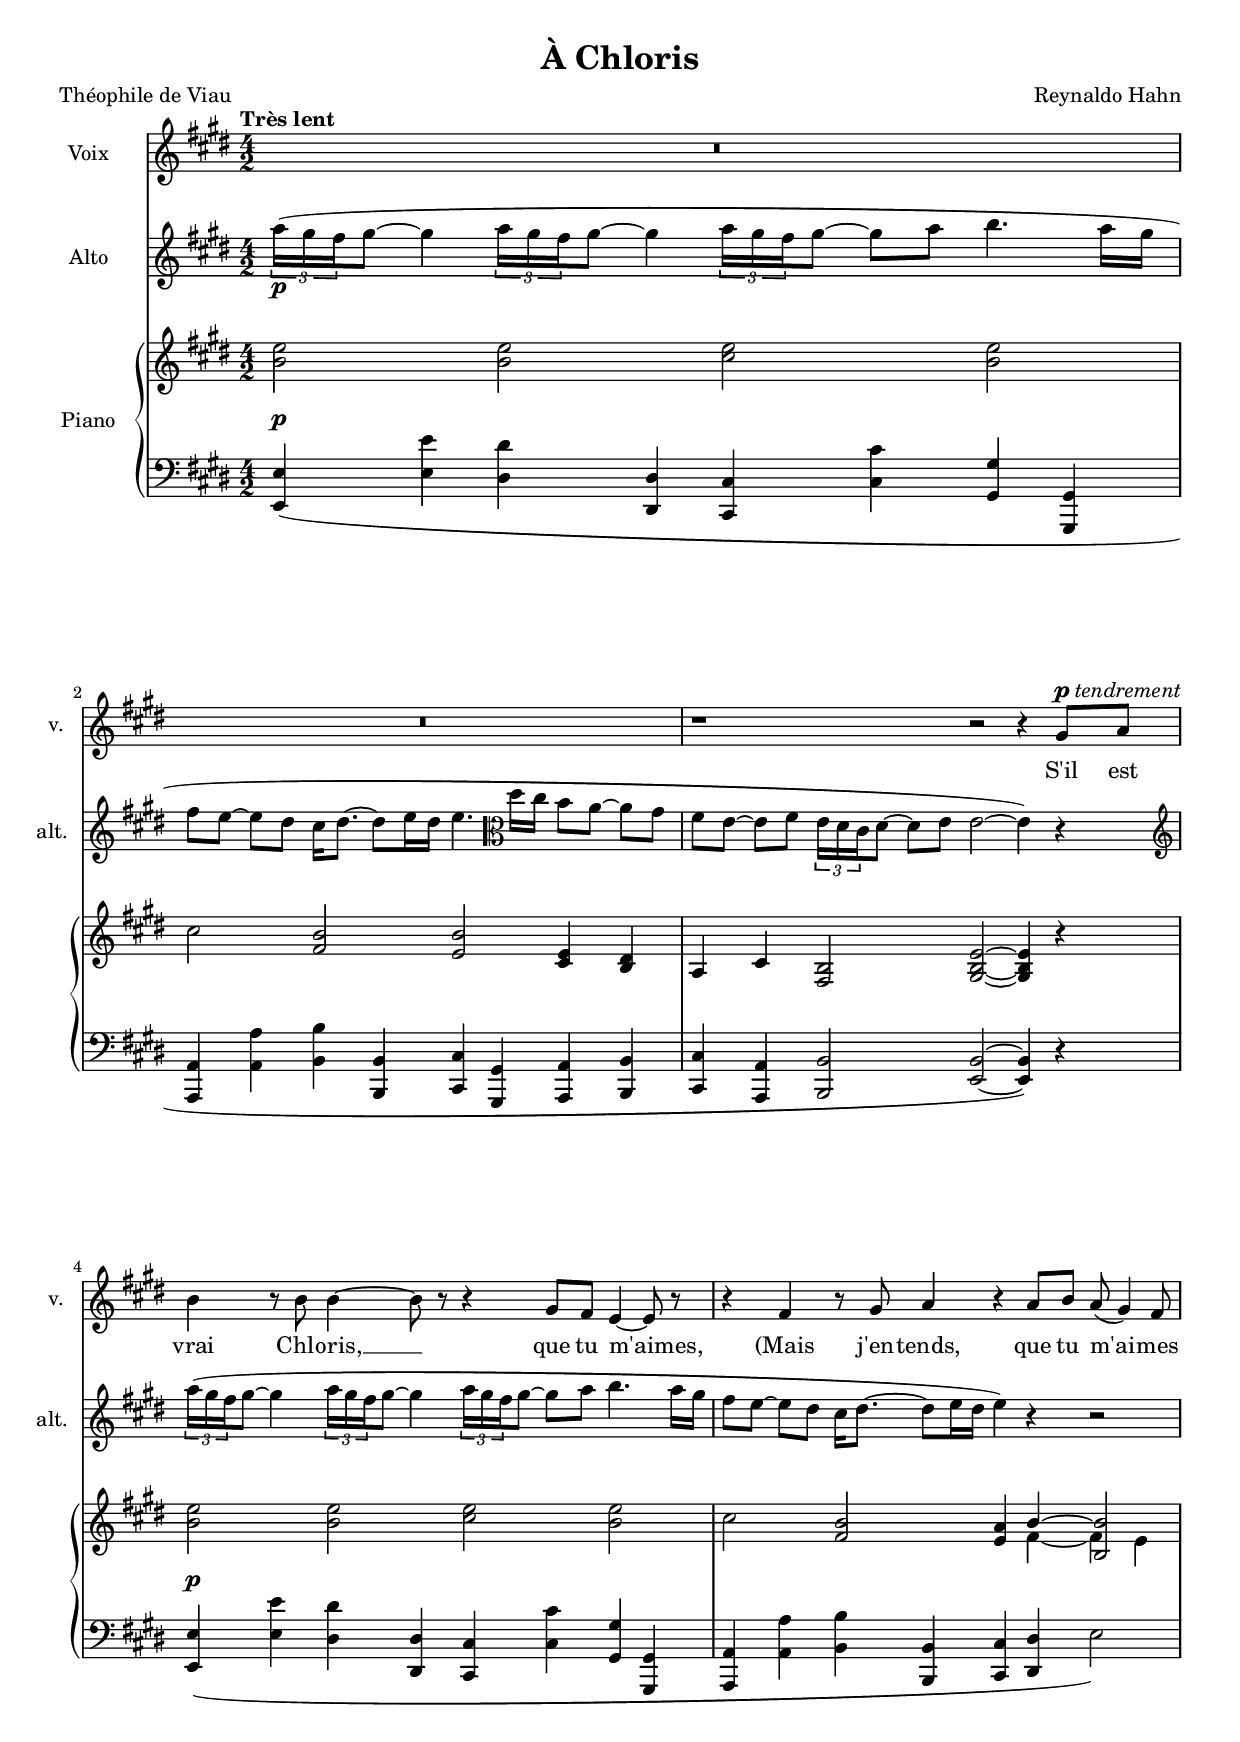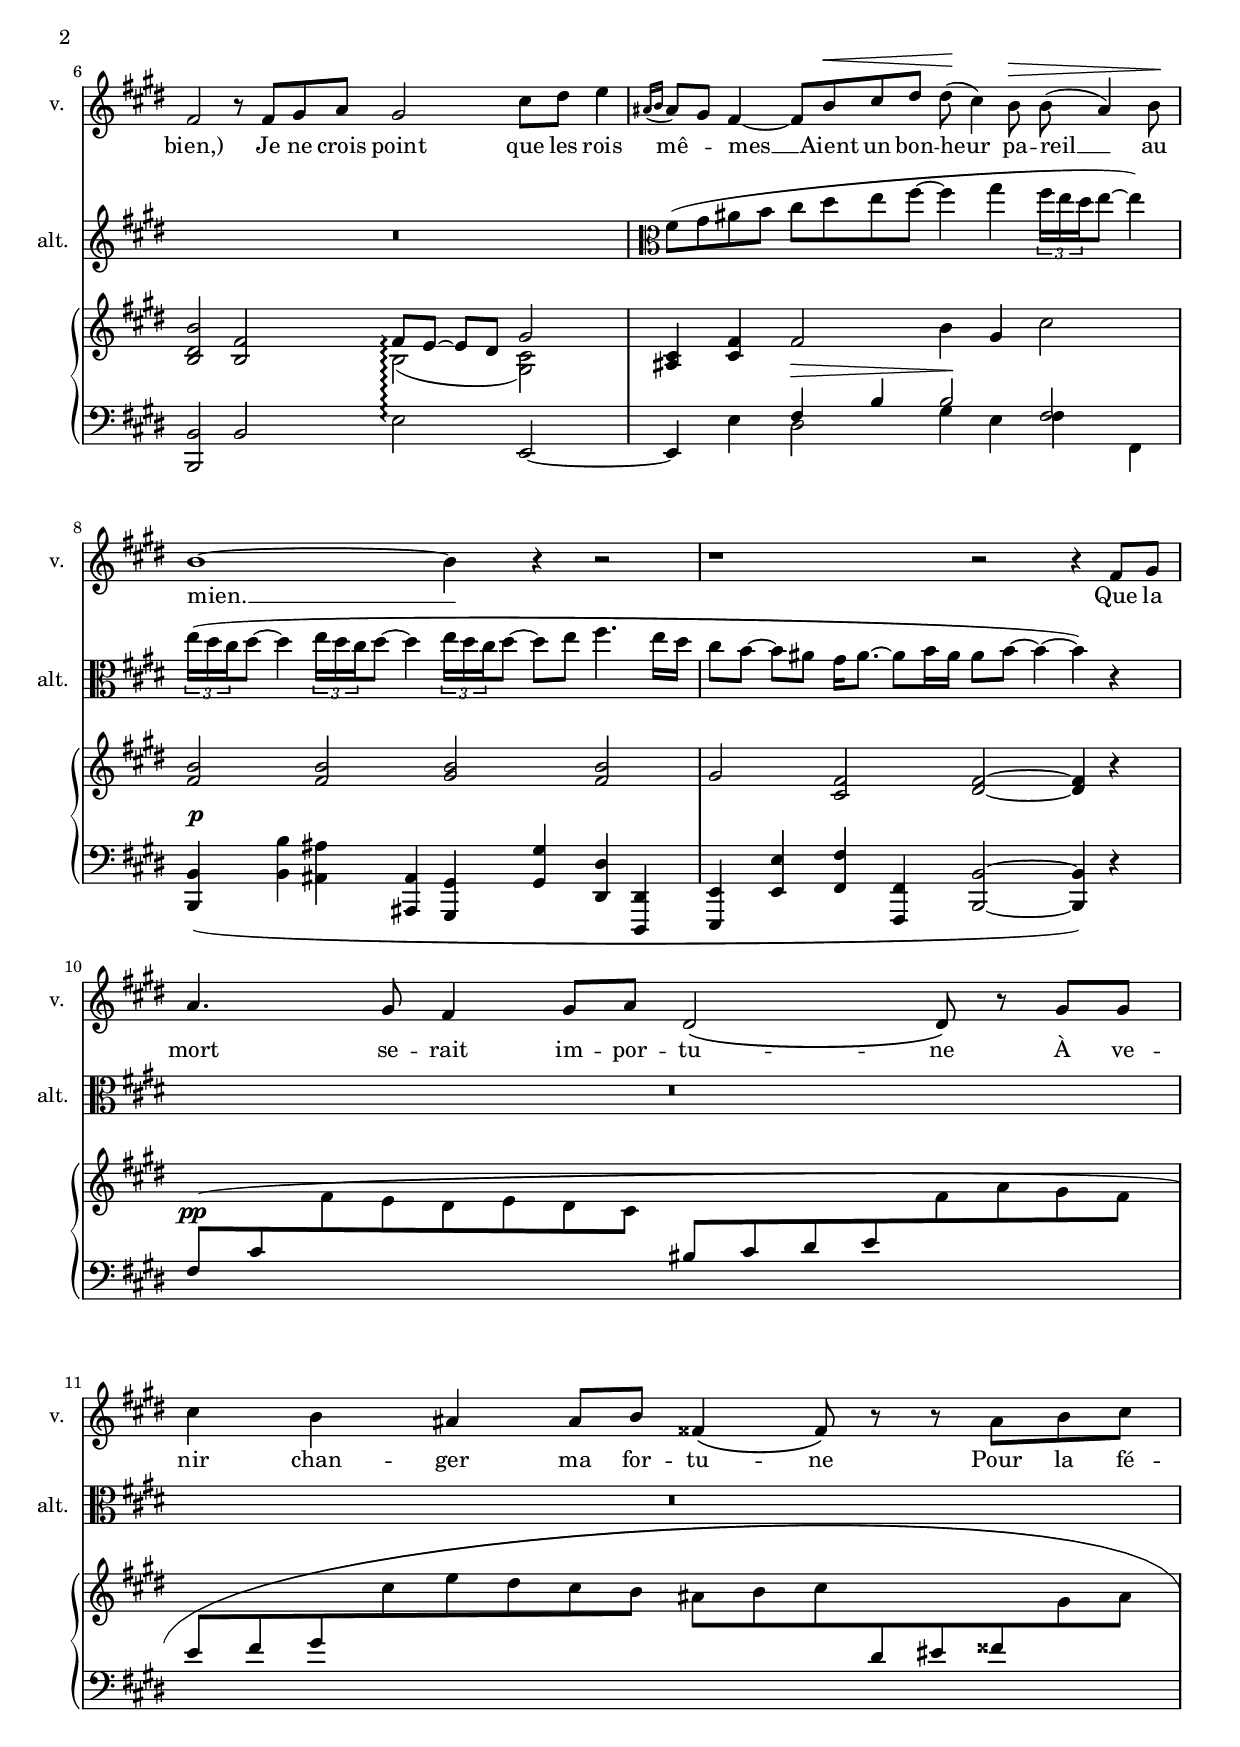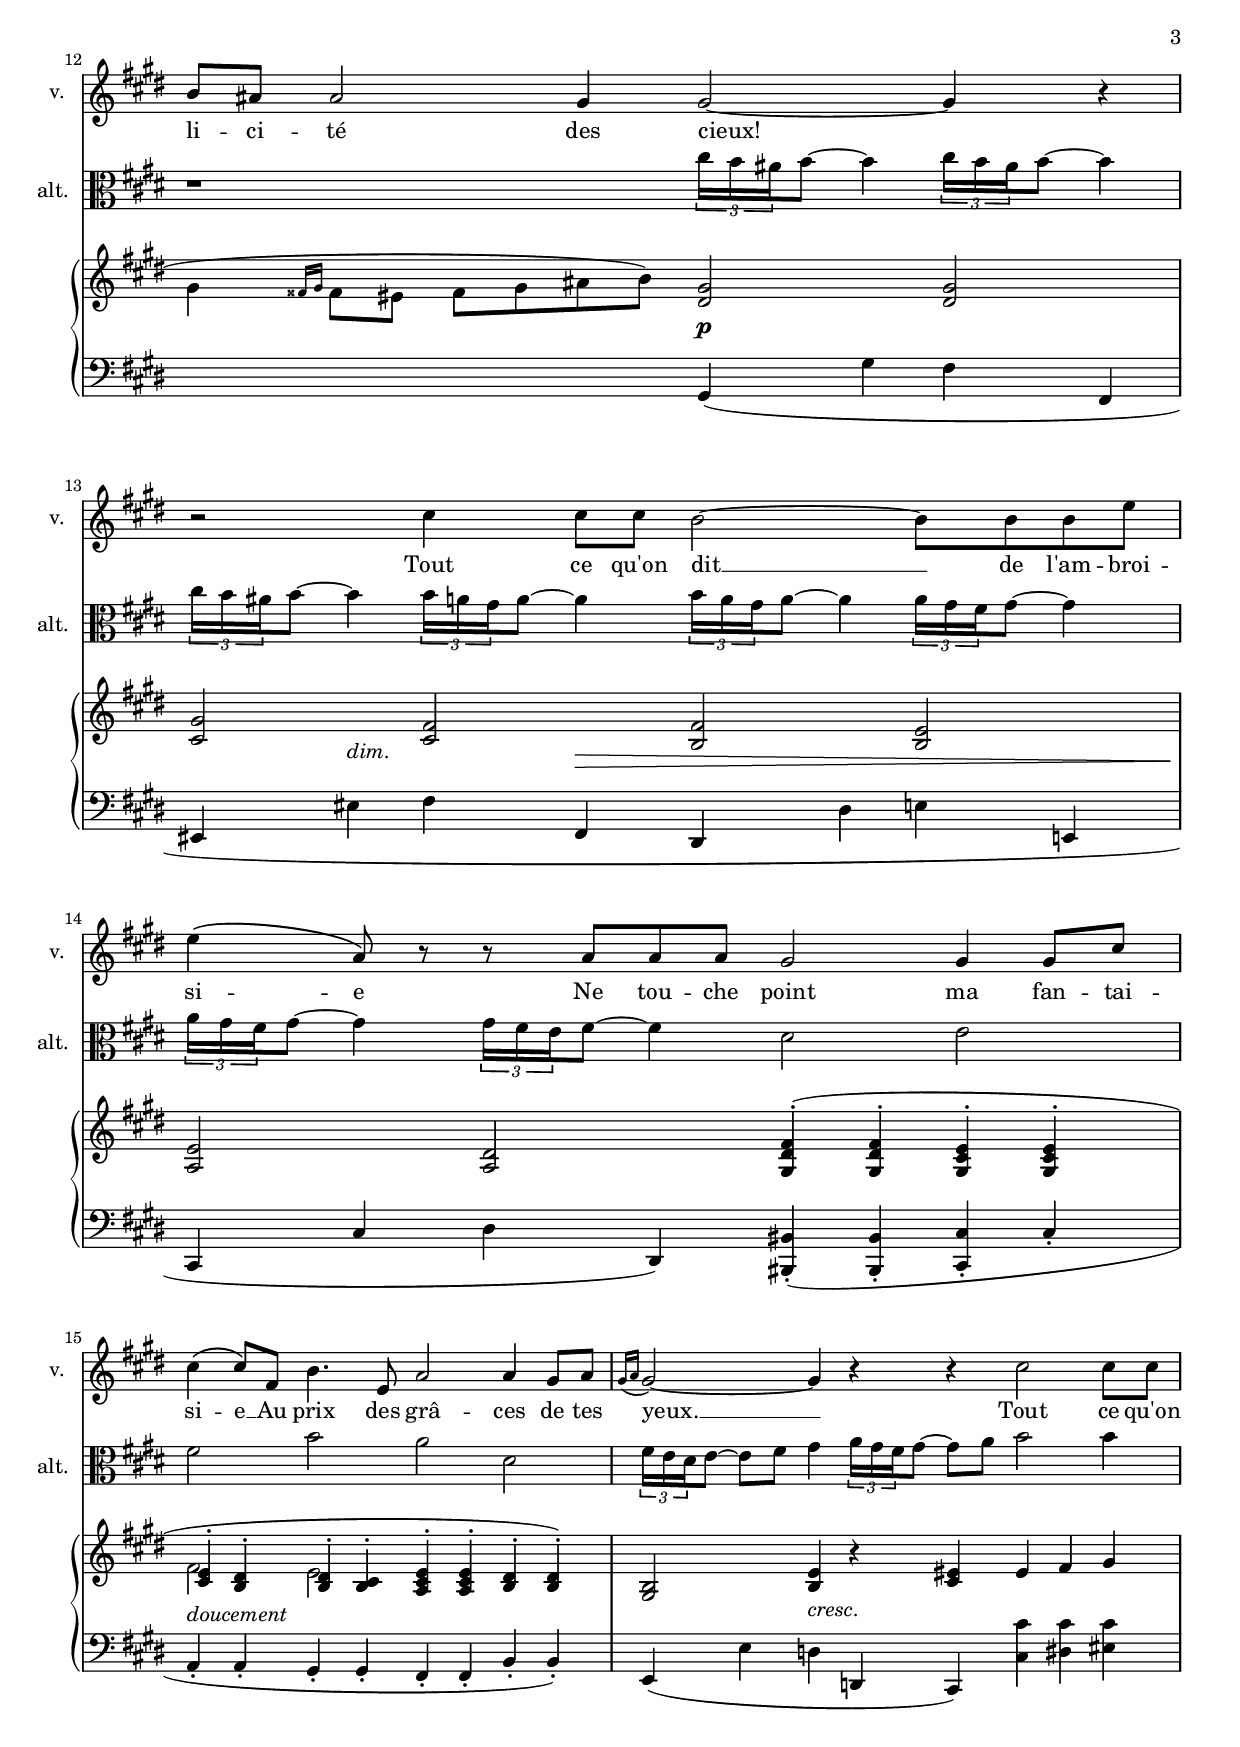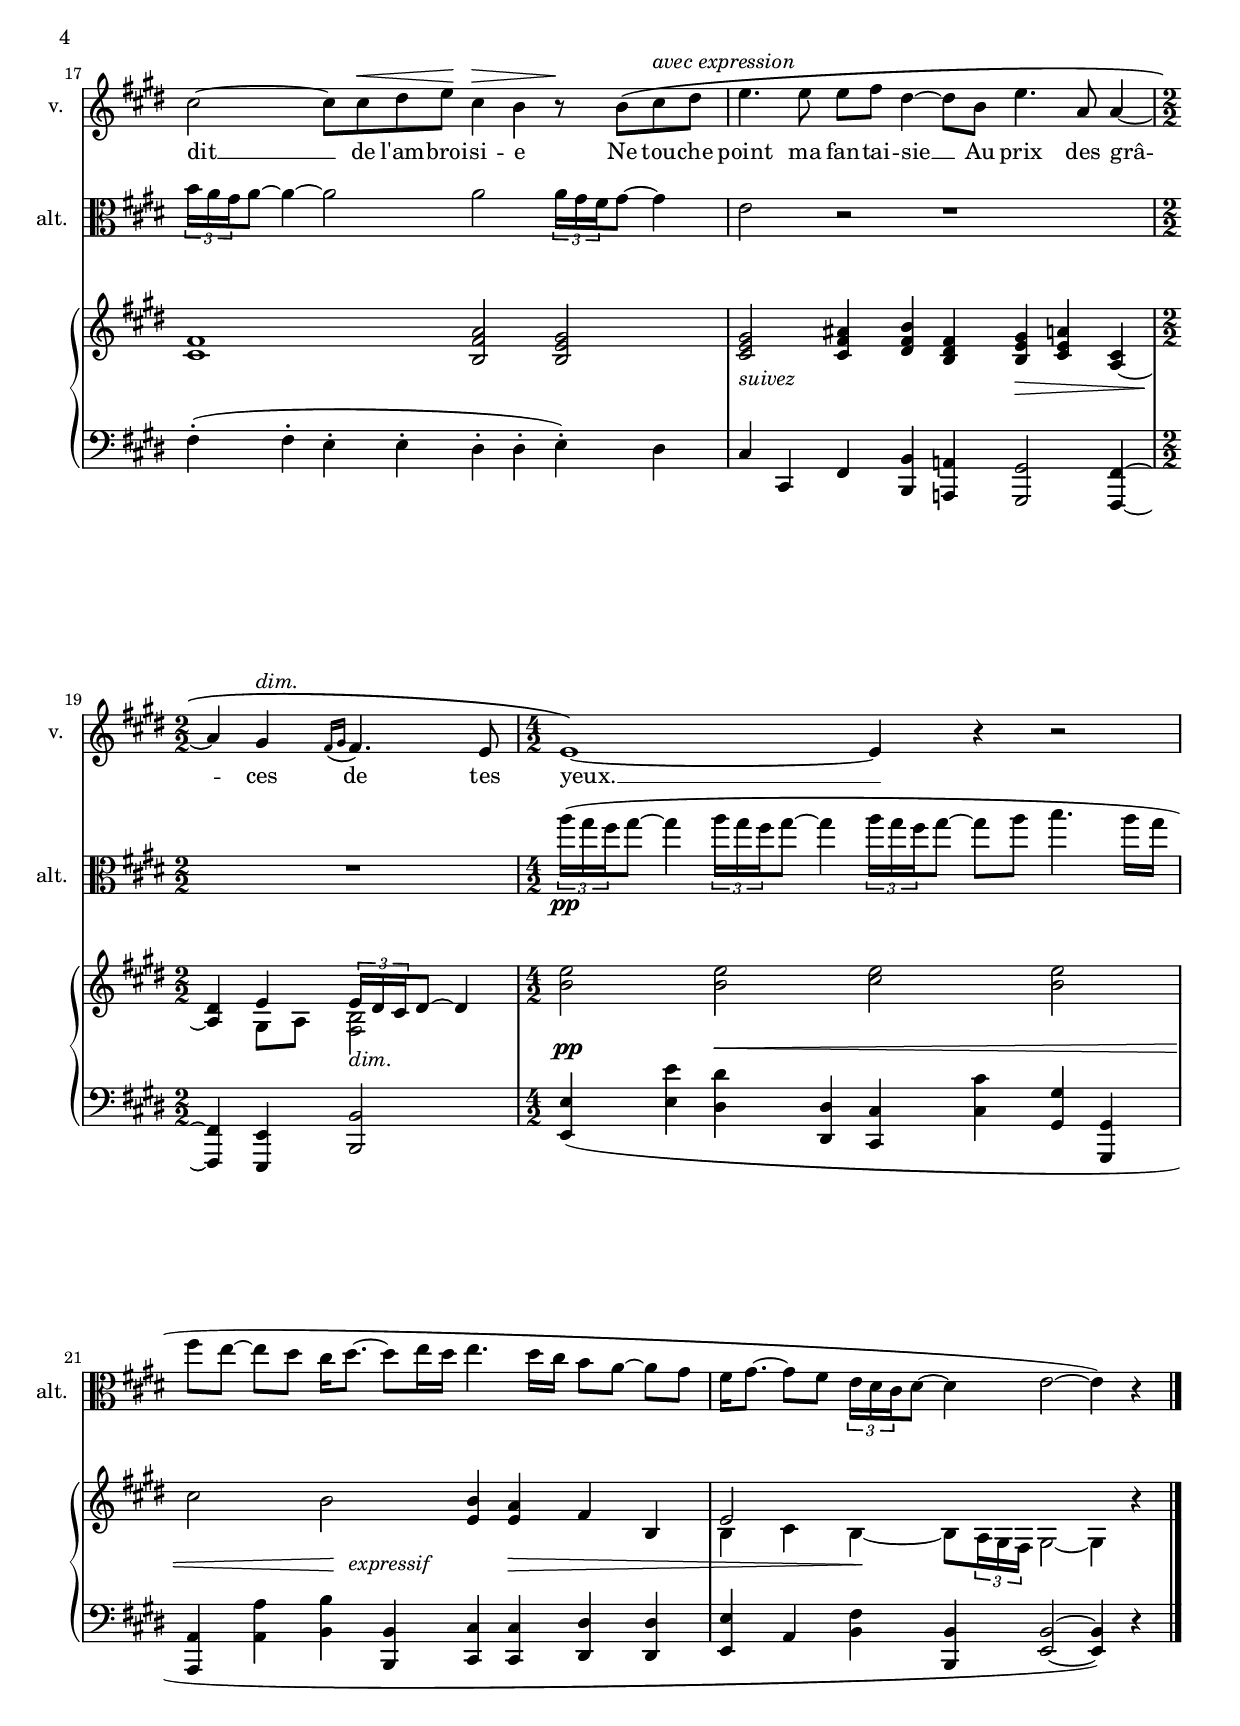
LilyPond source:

\version "2.19.27"

\header {
  title = "À Chloris"
  composer = "Reynaldo Hahn"
  poet = "Théophile de Viau"
  % Supprimer le pied de page par défaut
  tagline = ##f
}

#(set-global-staff-size 18)


global = {
  \key e \major
  \numericTimeSignature
  \time 4/2
  \tempo "Très lent"
  \compressFullBarRests
      \override MultiMeasureRest.expand-limit = #1
}

expressif = #(make-dynamic-script
           (markup #:line (#:normal-text (#:italic "expressif"))))



sopranoVoice = \relative c'' {
  \global
  \dynamicUp
  % En avant la musique !
  R1*4
  r1 r2 r4 gis8^\markup{\dynamic p \italic tendrement} a 
  b4 r8 b b4 ~ b8 r r4 gis8 fis e4 ~e8 r
  r4 fis r8 gis8 a4 r a8 b a( gis4) fis8
  fis2 r8 fis gis a gis2 cis8 dis e4
  \grace {ais,16( b} ais8)\melisma gis\melismaEnd fis4 ~ fis8 b\< cis dis dis(\! cis4) b8\> b( ais4) b8\!
  b1 ~b4 r r2
  r1 r2 r4 fis8 gis
  a4. gis8 fis4 gis8 a dis,2\( dis8\) r gis gis
  cis4 b ais ais8 b fisis4\( fisis8\) r r ais b cis
  b8 ais ais2 gis4 gis2 ~gis4 r
  r2 cis4 cis8 cis b2 ~b8 b b e
  e4\( a,8\) r r a a a gis2 gis4 gis8 cis
  cis4\( cis8\) fis, b4. e,8 a2 a4 gis8 a
  \grace {gis16( a} gis2) ~gis4 r r cis2 cis8 cis
  cis2 ~cis8 cis\< dis e\! cis4\> b r8\! b\( cis^\markup {\italic {avec expression}} dis
  e4. e8 e fis dis4 ~dis8 b e4. a,8 a4 ~
  \time 2/2 a4 gis^\markup{\italic dim.} \grace {fis16( gis} fis4.) e8
  \time 4/2 e1\) ~e4 r r2
  
  
}

verse = \lyricmode {
  % Ajouter ici des paroles.
  S'il est vrai Chlo -- ris, __ que tu m'aimes, 
  (Mais j'en -- tends, que tu m'ai -- mes bien,)
  Je ne crois point que les rois mê -- mes __
Aient un bon -- heur pa -- reil __ au mien. __

Que la mort se -- rait im -- por -- tu -- ne
À ve -- nir chan -- ger ma for -- tu -- ne
Pour la fé -- li -- ci -- té des cieux!__

Tout ce qu'on dit __ de l'am -- broi -- si -- e
Ne tou -- che point ma fan -- tai -- si -- e __
Au prix des grâ -- ces de tes yeux. __

Tout ce qu'on dit __ de l'am -- broi -- si -- e
Ne tou -- che point ma fan -- tai -- sie __
Au prix des grâ -- ces de tes yeux. __
}

viola = \relative c''' {
  \global
  % En avant la musique !
  \tuplet 3/2 {a16\p( gis fis} gis8 ~gis4 \tuplet3/2 {a16 gis fis} gis8 ~gis4 \tuplet 3/2 {a16 gis fis} gis8 ~ gis[ a] b4. a16 gis
  fis8[ e] ~e dis cis16 dis8. ~dis8 e16 dis e4. \clef "alto" dis16 cis b8 a ~a[ gis]
  fis8 e ~e[ fis] \tuplet 3/2 {e16 dis cis} dis8 ~dis e e2 ~e4) r
   \clef "treble" \tuplet 3/2 {a'16( gis fis} gis8 ~gis4 \tuplet3/2 {a16 gis fis} gis8 ~gis4 \tuplet 3/2 {a16 gis fis} gis8 ~ gis[ a] b4. a16 gis
  fis8[ e] ~e dis cis16 dis8. ~dis8 e16 dis e4) r r2
  R1*2
  \clef "alto" fis,8( gis ais b cis dis e fis ~fis4 gis \tuplet 3/2 {fis16 e dis} e8 ~e4) 
  \tuplet 3/2 {e16( dis cis} dis8 ~ dis4 \tuplet 3/2 {e16 dis cis} dis8 ~ dis4 \tuplet 3/2 {e16 dis cis} dis8 ~ dis e fis4. e16 dis
  cis8 b ~b[ ais] gis16 ais8. ~ ais8 b16 ais ais8 b ~ b4 ~ b) r
  R1*4
  r1 \tuplet 3/2 {cis16 b ais} b8 ~b4  \tuplet 3/2 {cis16 b ais} b8 ~b4 
   \tuplet 3/2 {cis16 b ais} b8 ~b4 \tuplet 3/2 {b16 a gis} a8 ~ a4 \tuplet 3/2 {b16 a gis} a8 ~ a4 \tuplet 3/2 {a16 gis fis} gis8 ~gis4
    \tuplet 3/2 {a16 gis fis} gis8 ~gis4 \tuplet 3/2 {gis16 fis e} fis8 ~fis4 dis2 e
    fis2 b a dis,
    \tuplet 3/2 {fis16 e dis} e8 ~e[ fis] gis4 \tuplet 3/2 {a16 gis fis} gis8  ~gis a b2 b4
  \tuplet 3/2 {b16 a gis} a8 ~ a4 ~a2 a \tuplet 3/2 {a16 gis fis} gis8 ~gis4
  e2 r r1
  R1
   \tuplet 3/2 {a'16\pp( gis fis} gis8 ~gis4 \tuplet3/2 {a16 gis fis} gis8 ~gis4 \tuplet 3/2 {a16 gis fis} gis8 ~ gis[ a] b4. a16 gis
  fis8[ e] ~e dis cis16 dis8. ~dis8 e16 dis e4. dis16 cis b8 a ~a[ gis]
  fis16 gis8. ~gis8 fis \tuplet 3/2 {e16 dis cis} dis8 ~dis4 e2 ~e4) r \bar  "|."
  
  
}

rightOne = \relative c'' {
  \global
  % En avant la musique !
  \oneVoice <b e>2 q <cis e> <b e>
  cis2 <fis, b> <e b'> <cis e>4 <b dis>
  a4 cis <fis, b>2 <gis b e>2 ~q4 r
     <b' e>2 q <cis e> <b e>
  cis2 <fis, b> <e a>4 \voiceOne b' ~ <b, b'>2
    \set PianoStaff.connectArpeggios = ##t
  <b dis b'>2 <b fis'> fis'8 \arpeggio  e ~e[ dis] gis2
  \oneVoice <ais, cis>4 <cis fis> fis2 b4 gis cis2
  <fis, b>2 q <gis b> <fis b>
  gis2 <cis, fis> <dis fis> ~q4 r
  s1*4
  s1 <dis gis>2 q
  <cis gis'>2 <cis fis> <b fis'> <b e>
  <a e'>2 <a dis> \oneVoice <gis dis' fis>4^.^( q^. <gis cis e>^. q^.
  \voiceOne <cis e>4^. <b dis>^. q^. <b cis>^. <a cis e>^. q^. <b dis>^. q^.)  
  \oneVoice <gis b>2 <b e>4 r <cis eis> eis fis gis
  <cis, fis>1 <b fis' a>2 <b e gis>
  <cis e gis>2 <cis fis ais>4 <dis fis b> <b dis fis> <b e gis> <cis e a> <a cis > ~
  <a dis>4 \voiceOne e' \tuplet 3/2 {e16 dis cis} dis8 ~dis4
  \oneVoice <b' e>2 q <cis e> <b e>
  cis2 b <e, b'>4 <e a> fis b,
  \voiceOne e2
  
  
}

rightTwo = \relative c' {
  \global
  % En avant la musique !
  \voiceTwo s1*8
  s1 s4 fis ~ fis e
  s1 b2(\arpeggio <gis cis>)
  s1*6
  s1*8\pp
  s1 s1
  fis'2 e s1
  s1*6
  s4 gis,8 a <fis b>2
  s1*4
  b4 cis b ~ b8 \tuplet 3/2 {a16 gis fis} gis2 ~gis4 \oneVoice r
  
}

dynamics = {
  s1\p s1
  s1*4
  s1\p s1
  s1*4
  s2 s2\> s1\!
  s1\p s1
  s1*2
  s1 s1
  s1*3 s1\p
  s4 s4^\markup{\italic dim.} s4 s4\>s1
  s1\! s1
  s1_\markup{\italic doucement} s1
  s2 s2-\markup{\italic cresc.} s1
  s1*2
  s1^\markup{suivez} s4 s2.\>
  s2\! s2-\markup{\italic dim.}
  s2\pp s1.\<
  s2 s4\! s4\expressif s4 s2.\>
  s2 s\!
}

leftOne = \relative c {
  \global
  % En avant la musique !
  \oneVoice <e, e'>4_(  <e' e'> <dis dis'> <dis, dis'> <cis cis'> <cis' cis'> <gis gis'> <gis, gis'>
  <a a'>4  <a' a'> <b b'> <b, b'> <cis cis'> <gis gis'> <a a'> <b b'>
  <cis cis'>4 <a a'> <b b'>2 <e b'> ~ q4) r
  <e e'>4_(  <e' e'> <dis dis'> <dis, dis'> <cis cis'> <cis' cis'> <gis gis'> <gis, gis'>
  <a a'>4  <a' a'> <b b'> <b, b'> <cis cis'> <dis dis'> e'2)
  <b, b'>2 b' e\arpeggio e, ~
  e4 e' \voiceOne fis b b2 fis
  \oneVoice <b,, b'>4_( <b' b'> <ais ais'> <ais, ais'> <gis gis'> <gis' gis'> <dis dis'> <dis, dis'>
  <e e'>4 <e' e'> <fis fis'> <fis, fis'> <b b'>2 ~ q4) r
  fis''8[( cis'  \change Staff = "right" fis e dis e dis cis]  \change Staff = "left" bis[ cis dis e \change Staff  = "right" fis a gis fis]
  \change Staff = "left" e8[ fis gis \change Staff = "right" cis e dis cis b] ais[ b cis \change Staff = "left" dis, eis fisis \change Staff = "right" gis ais]
  \stemDown gis4 \grace {fisis16 gis} fisis8 eis fisis gis ais b) \stemNeutral \change Staff ="left" gis,,4_( gis' fis fis,
  eis4 eis' fis fis, dis dis' e e,
  cis4 cis' dis dis,) <bis bis'>-.( q-. <cis cis'>-. cis'-.
  a4-. a-. gis-. gis-. fis-. fis-. b-. b-.) 
  e,4_( e' d d, cis) <cis' cis'> <dis cis'> <eis cis'>
  fis4-.( fis-. e-. e-. dis-. dis-. e-.) dis
  cis4 cis, fis <b, b'> <a! a'!> <gis gis'>2 <fis fis'>4 ~
  q4 <e e'> <b' b'>2
  <e e'>4_(  <e' e'> <dis dis'> <dis, dis'> <cis cis'> <cis' cis'> <gis gis'> <gis, gis'>
  <a a'>4  <a' a'> <b b'> <b, b'> <cis cis'> q <dis dis'> q
  <e e'>4 a <b fis'> <b, b'> <e b'>2 ~q4) r
  
  
}

leftTwo = \relative c' {
  \global
  % En avant la musique !
  s1*12
  s2 dis, gis4 e fis fis,
}

sopranoVoicePart = \new Staff \with {
  %instrumentName = "Voix"
  %shortInstrumentName = "v."
  vocalName = "Voix"
  shortVocalName = "v."
  midiInstrument = "choir aahs"
} { \sopranoVoice }
\addlyrics { \verse }

violaPart = \new Staff \with {
  instrumentName = "Alto"
  shortInstrumentName = "alt."
  midiInstrument = "viola"
} { \clef treble \viola }

pianoPart = \new PianoStaff \with {
  instrumentName = "Piano"
  \override VerticalAxisGroup.staff-staff-spacing = #'((basic-distance . 10))
} <<
  \new Staff = "right" \with {
    midiInstrument = "acoustic grand"
  } << \rightOne \\ \rightTwo >>
  \new Dynamics \dynamics
  \new Staff = "left" \with {
    midiInstrument = "acoustic grand"
  } { \clef bass << \leftOne \\ \leftTwo >> }
>>

\score {
  <<
    \sopranoVoicePart
    \violaPart
    \pianoPart
  >>
  \layout { }
  \midi {
    \tempo 4=60
  }
}
\paper {
 ragged-last-bottom = ##f 
 short-indent = 0.4\cm
}
